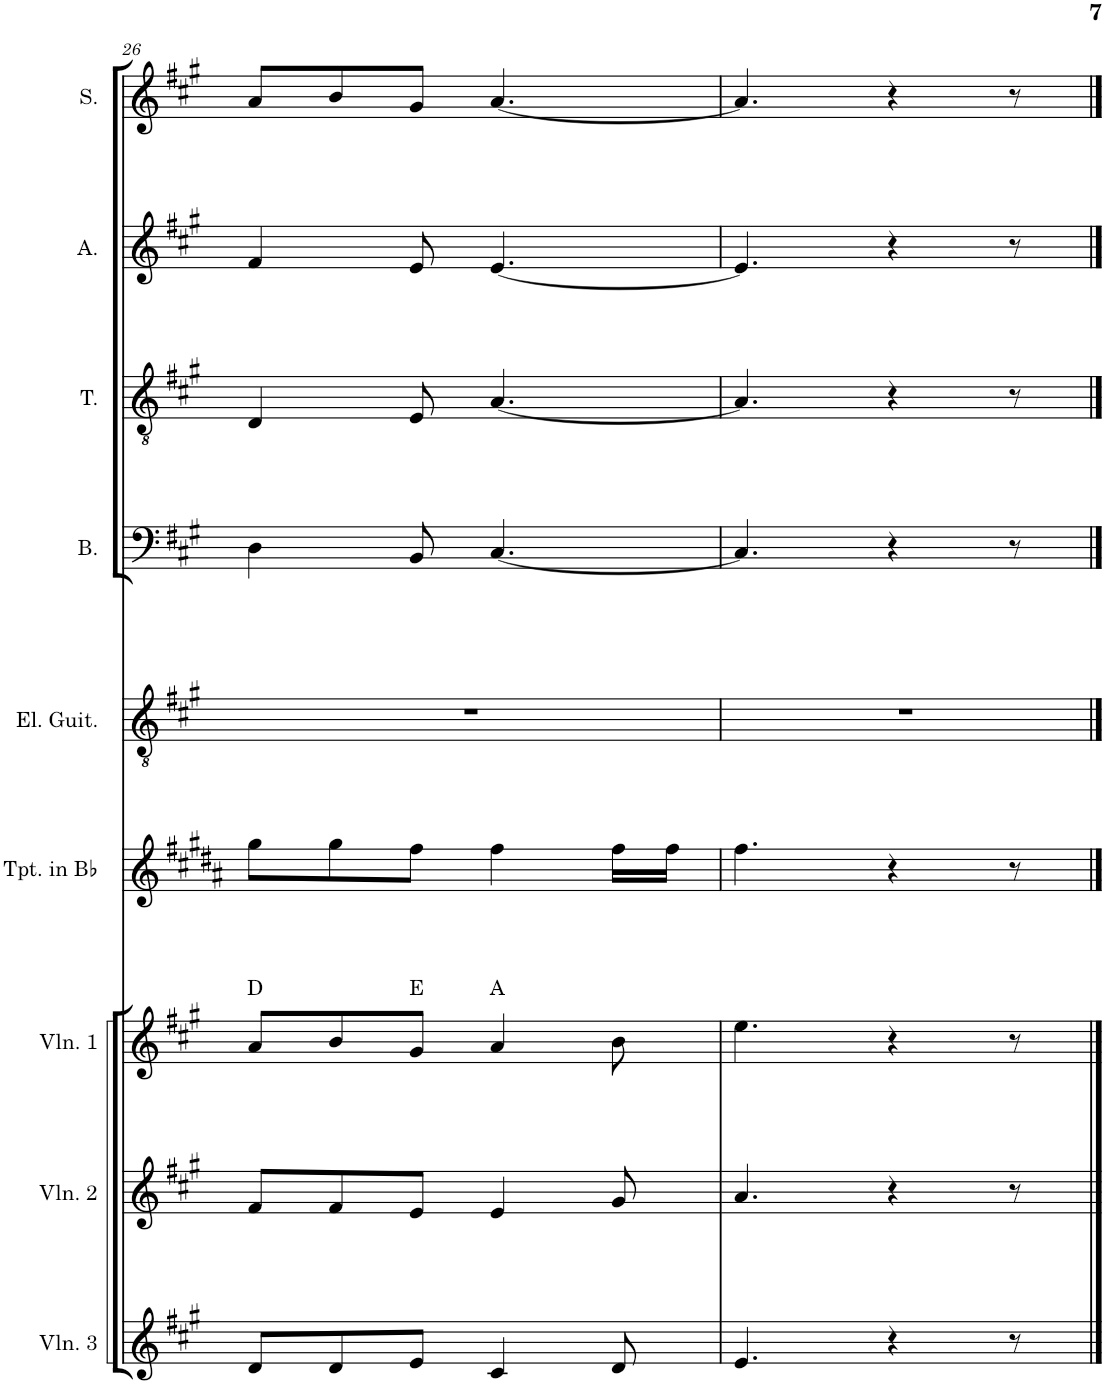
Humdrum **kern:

**kern	**kern	**kern	**harte	**kern	**kern	**kern	**kern	**kern	**kern
*part9	*part8	*part7	*part7	*part6	*part5	*part4	*part3	*part2	*part1
*staff9	*staff8	*staff7	*	*staff6	*staff5	*staff4	*staff3	*staff2	*staff1
*I"Violin 3	*I"Violin 2	*I"Violin 1	*	*I"Trumpet in Bb	*I"Electric Guitar	*I"Bass	*I"Tenor	*I"Alto	*I"Soprano
*I'Vln. 3	*I'Vln. 2	*I'Vln. 1	*	*I'Tpt. in Bb	*I'El. Guit.	*I'B.	*I'T.	*I'A.	*I'S.
!!LO:PB:g=z
*clefG2	*clefG2	*clefG2	*	*clefG2	*clefGv2	*clefF4	*clefGv2	*clefG2	*clefG2
*	*	*	*	*Trd1c2	*	*	*	*	*
*k[f#c#g#]	*k[f#c#g#]	*k[f#c#g#]	*	*k[f#c#g#d#a#]	*k[f#c#g#]	*k[f#c#g#]	*k[f#c#g#]	*k[f#c#g#]	*k[f#c#g#]
*M6/8	*M6/8	*M6/8	*	*M6/8	*M6/8	*M6/8	*M6/8	*M6/8	*M6/8
=26	=26	=26	=26	=26	=26	=26	=26	=26	=26
8d/L	8f#/L	8a/L	D:maj	8gg#\L	2.r	4D\	4D/	4f#/	8a/L
8d/	8f#/	8b/	.	8gg#\	.	.	.	.	8b/
8e/J	8e/J	8g#/J	E:maj	8ff#\J	.	8BB/	8E/	8e/	8g#/J
4c#/	4e/	4a/	A:maj	4ff#\	.	[4.C#/	[4.A/	[4.e/	[4.a/
8d/	8g#/	8b\	.	16ff#\LL	.	.	.	.	.
.	.	.	.	16ff#\JJ	.	.	.	.	.
=27	=27	=27	=27	=27	=27	=27	=27	=27	=27
4.e/	4.a/	4.ee\	.	4.ff#\	2.r	4.C#/]	4.A/]	4.e/]	4.a/]
4r	4r	4r	.	4r	.	4r	4r	4r	4r
8r	8r	8r	.	8r	.	8r	8r	8r	8r
==	==	==	==	==	==	==	==	==	==
*-	*-	*-	*-	*-	*-	*-	*-	*-	*-
